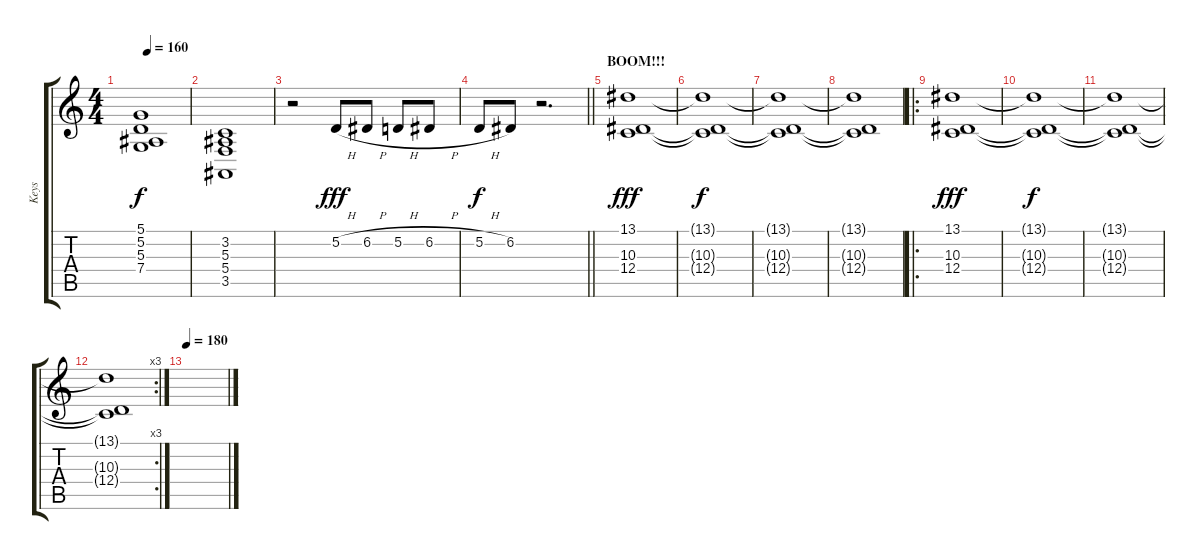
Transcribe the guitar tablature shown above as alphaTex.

\track ("Keys" "Keys") {instrument synthstrings1}
\staff {score tabs}
\tuning (D4 A3 F3 C3 G2 C2) {hide}
\ts (4 4)
\tempo 160
\clef g2
\ks c
(5.1{t} 5.2{t} 5.3{t} 7.4{t}).1{dy f} |
(3.2 5.3 5.4 3.5).1 |
r.2 5.2{h}.8{dy fff volume 12} 6.2{h}.8 5.2{h}.8 6.2{h}.8 |
\barLineRight lightlight
5.2{h}.8{dy f} 6.2.8 r.2{d} |
\section ("" "BOOM!!!")
(13.1 10.3 12.4).1{dy fff volume 8 instrument synthstrings1} |
(13.1{t} 10.3{t} 12.4{t}).1{dy f} |
(13.1{t} 10.3{t} 12.4{t}).1 |
(13.1{t} 10.3{t} 12.4{t}).1 |
\ro
(13.1 10.3 12.4).1{dy fff} |
(13.1{t} 10.3{t} 12.4{t}).1{dy f} |
(13.1{t} 10.3{t} 12.4{t}).1 |
\rc 3
(13.1{t} 10.3{t} 12.4{t}).1 |
\tempo 180
